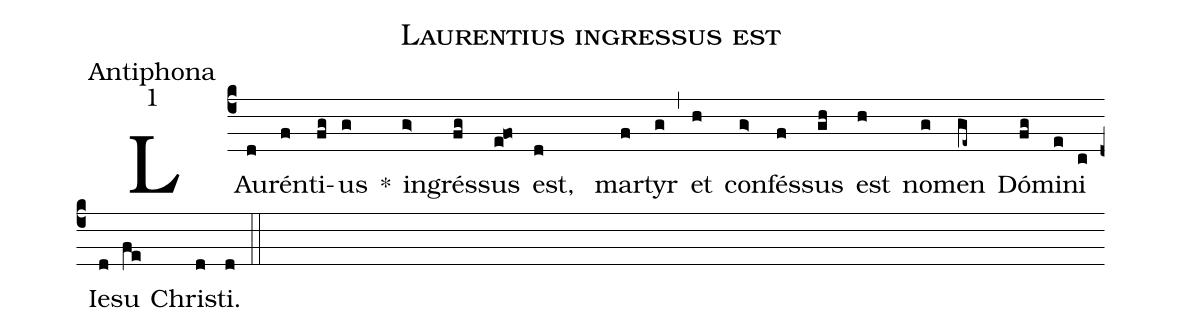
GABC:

name:Laurentius ingressus est;
office-part:Antiphona;
mode:1;
%%
(c4)
LAu(d)rén(f)ti(fg)us(g) *()
in(g>)grés(fg)sus(e!fo) est, (d) mar(f)tyr(g) (,)
et(h) con(g>)fés(f)sus(gh) est(h) no(g)men(ge~) Dó(fg)mi(e)ni(c) Ie(d)su(fe) Chri(d)sti.(d) (::)
